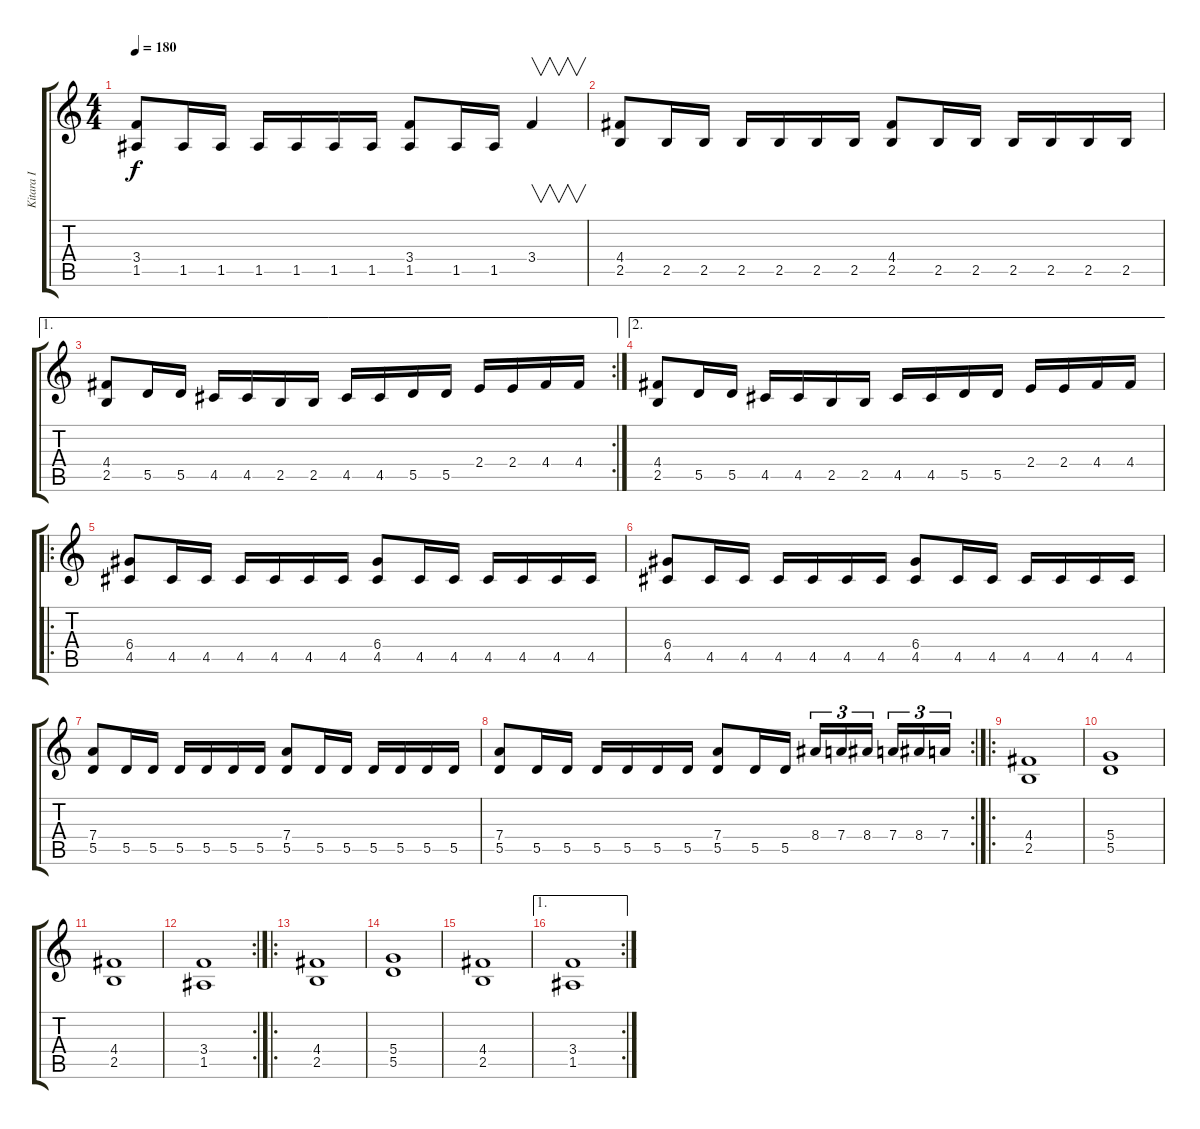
\track ("Kitara I" "Kitara I") {instrument distortionguitar}
\staff {score tabs}
\tuning (E4 B3 G3 D3 A2 E2) {hide}
\ts (4 4)
\tempo 180
\clef g2
\ks c
(3.4 1.5).8{dy f} 1.5.16 1.5.16 1.5.16 1.5.16 1.5.16 1.5.16 (3.4 1.5).8 1.5.16 1.5.16 3.4.4{v} |
(4.4 2.5).8 2.5.16 2.5.16 2.5.16 2.5.16 2.5.16 2.5.16 (4.4 2.5).8 2.5.16 2.5.16 2.5.16 2.5.16 2.5.16 2.5.16 |
\ae 1
\rc 2
(4.4 2.5).8 5.5.16 5.5.16 4.5.16 4.5.16 2.5.16 2.5.16 4.5.16 4.5.16 5.5.16 5.5.16 2.4.16 2.4.16 4.4.16 4.4.16 |
\ae 2
(4.4 2.5).8 5.5.16 5.5.16 4.5.16 4.5.16 2.5.16 2.5.16 4.5.16 4.5.16 5.5.16 5.5.16 2.4.16 2.4.16 4.4.16 4.4.16 |
\ro
(6.4 4.5).8 4.5.16 4.5.16 4.5.16 4.5.16 4.5.16 4.5.16 (6.4 4.5).8 4.5.16 4.5.16 4.5.16 4.5.16 4.5.16 4.5.16 |
(6.4 4.5).8 4.5.16 4.5.16 4.5.16 4.5.16 4.5.16 4.5.16 (6.4 4.5).8 4.5.16 4.5.16 4.5.16 4.5.16 4.5.16 4.5.16 |
(7.4 5.5).8 5.5.16 5.5.16 5.5.16 5.5.16 5.5.16 5.5.16 (7.4 5.5).8 5.5.16 5.5.16 5.5.16 5.5.16 5.5.16 5.5.16 |
\rc 2
(7.4 5.5).8 5.5.16 5.5.16 5.5.16 5.5.16 5.5.16 5.5.16 (7.4 5.5).8 5.5.16 5.5.16 8.4.16{tu (3 2)} 7.4.16{tu (3 2)} 8.4.16{tu (3 2)} 7.4.16{tu (3 2)} 8.4.16{tu (3 2)} 7.4.16{tu (3 2)} |
\ro
(4.4 2.5).1 |
(5.4 5.5).1 |
(4.4 2.5).1 |
\rc 2
(3.4 1.5).1 |
\ro
(4.4 2.5).1 |
(5.4 5.5).1 |
(4.4 2.5).1 |
\ae 1
\rc 2
(3.4 1.5).1
